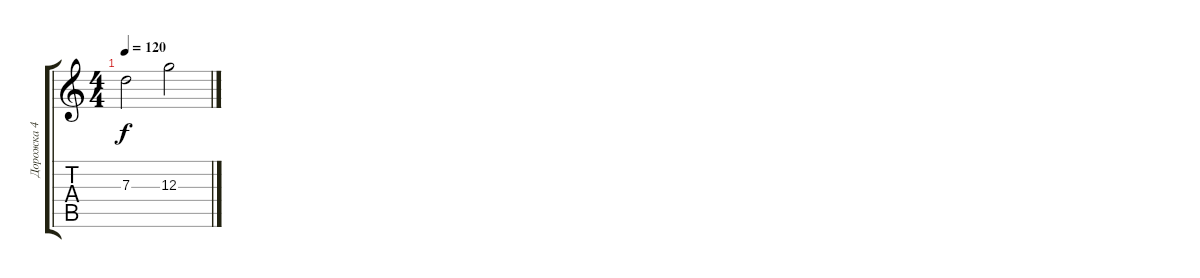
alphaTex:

\track ("Дорожка 4" "Дорожка 4") {instrument distortionguitar}
\staff {score tabs}
\tuning (E4 B3 G3 D3 A2 E2) {hide}
\ts (4 4)
\tempo 120
\clef g2
\ks c
7.3.2{dy f} 12.3.2
